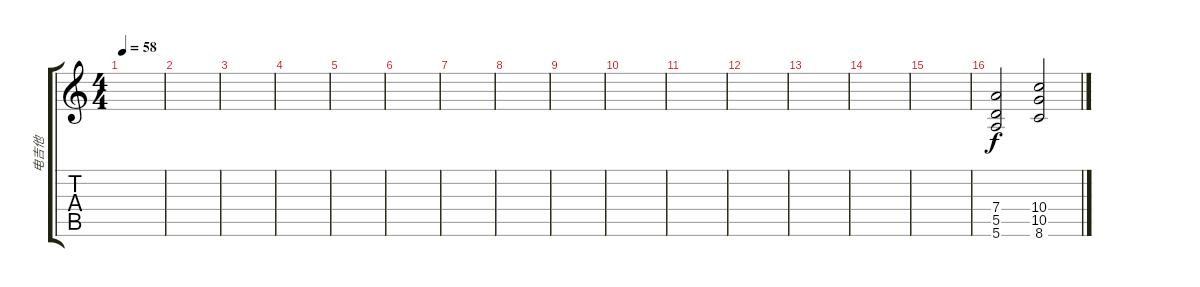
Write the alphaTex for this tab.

\track ("电吉他" "电吉他") {instrument distortionguitar}
\staff {score tabs}
\tuning (E4 B3 G3 D3 A2 E2) {hide}
\ts (4 4)
\tempo 58
\clef g2
\ks c
|
|
|
|
|
|
|
|
|
|
|
|
|
|
|
(7.4 5.5 5.6).2{dy f} (10.4 10.5 8.6).2
